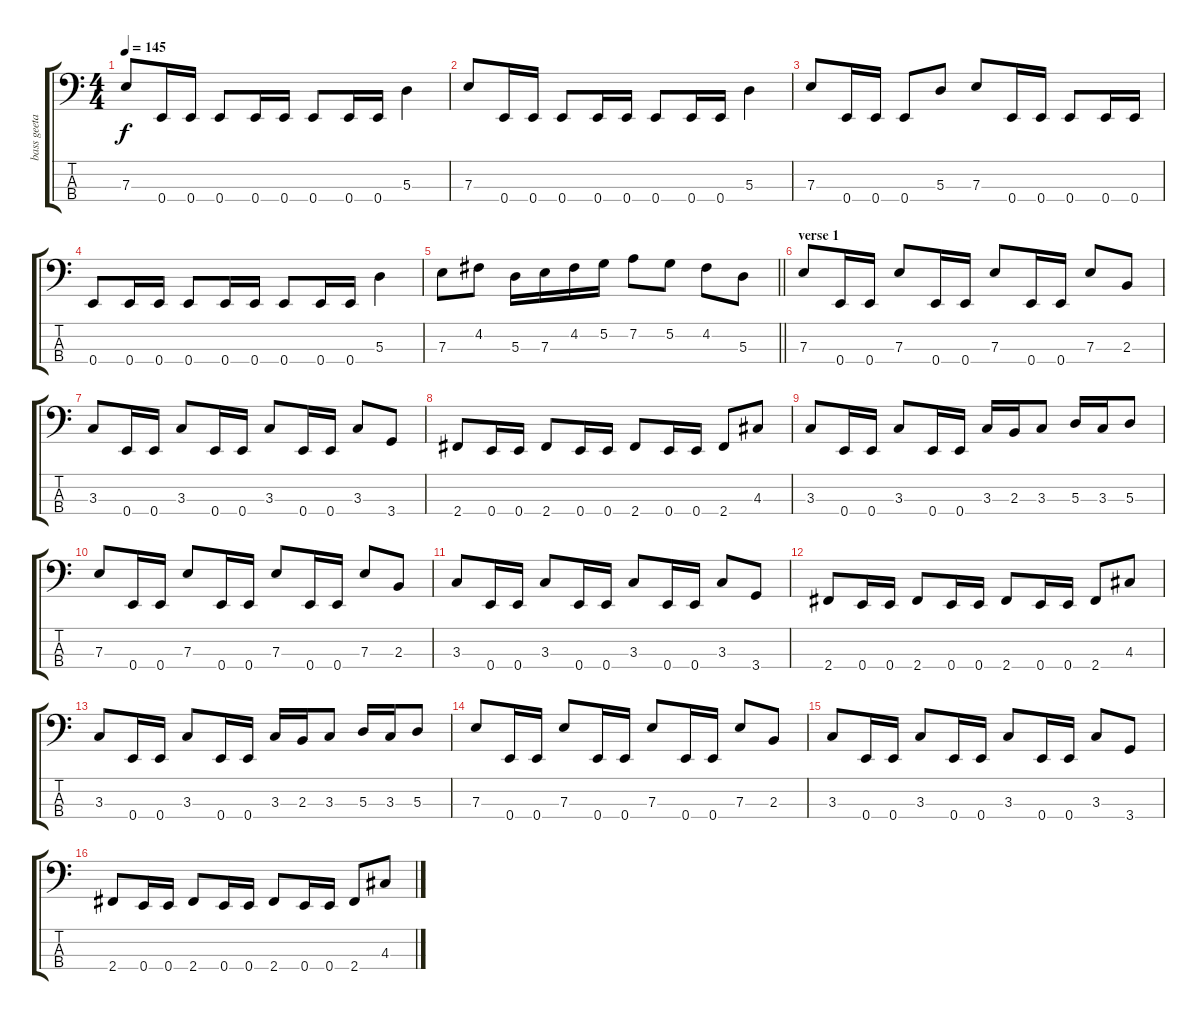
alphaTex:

\track ("bass geetar" "bass geeta") {instrument electricbasspick}
\staff {score tabs}
\tuning (G2 D2 A1 E1) {hide}
\ts (4 4)
\tempo 145
\clef f4
\ks c
7.3.8{dy f} 0.4.16 0.4.16 0.4.8 0.4.16 0.4.16 0.4.8 0.4.16 0.4.16 5.3.4 |
7.3.8 0.4.16 0.4.16 0.4.8 0.4.16 0.4.16 0.4.8 0.4.16 0.4.16 5.3.4 |
7.3.8 0.4.16 0.4.16 0.4.8 5.3.8 7.3.8 0.4.16 0.4.16 0.4.8 0.4.16 0.4.16 |
0.4.8 0.4.16 0.4.16 0.4.8 0.4.16 0.4.16 0.4.8 0.4.16 0.4.16 5.3.4 |
\barLineRight lightlight
7.3.8 4.2.8 5.3.16 7.3.16 4.2.16 5.2.16 7.2.8 5.2.8 4.2.8 5.3.8 |
\section ("" "verse 1")
7.3.8 0.4.16 0.4.16 7.3.8 0.4.16 0.4.16 7.3.8 0.4.16 0.4.16 7.3.8 2.3.8 |
3.3.8 0.4.16 0.4.16 3.3.8 0.4.16 0.4.16 3.3.8 0.4.16 0.4.16 3.3.8 3.4.8 |
2.4.8 0.4.16 0.4.16 2.4.8 0.4.16 0.4.16 2.4.8 0.4.16 0.4.16 2.4.8 4.3.8 |
3.3.8 0.4.16 0.4.16 3.3.8 0.4.16 0.4.16 3.3.16 2.3.16 3.3.8 5.3.16 3.3.16 5.3.8 |
7.3.8 0.4.16 0.4.16 7.3.8 0.4.16 0.4.16 7.3.8 0.4.16 0.4.16 7.3.8 2.3.8 |
3.3.8 0.4.16 0.4.16 3.3.8 0.4.16 0.4.16 3.3.8 0.4.16 0.4.16 3.3.8 3.4.8 |
2.4.8 0.4.16 0.4.16 2.4.8 0.4.16 0.4.16 2.4.8 0.4.16 0.4.16 2.4.8 4.3.8 |
3.3.8 0.4.16 0.4.16 3.3.8 0.4.16 0.4.16 3.3.16 2.3.16 3.3.8 5.3.16 3.3.16 5.3.8 |
7.3.8 0.4.16 0.4.16 7.3.8 0.4.16 0.4.16 7.3.8 0.4.16 0.4.16 7.3.8 2.3.8 |
3.3.8 0.4.16 0.4.16 3.3.8 0.4.16 0.4.16 3.3.8 0.4.16 0.4.16 3.3.8 3.4.8 |
2.4.8 0.4.16 0.4.16 2.4.8 0.4.16 0.4.16 2.4.8 0.4.16 0.4.16 2.4.8 4.3.8
